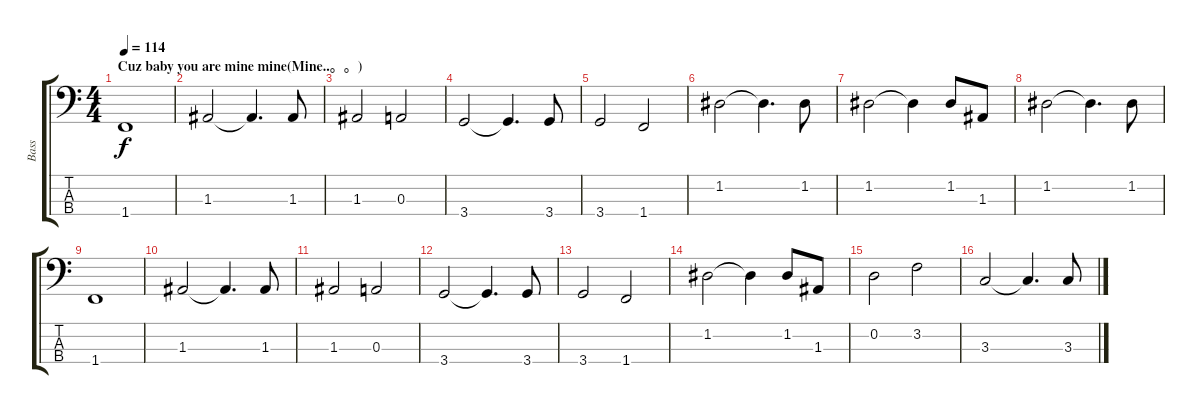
\track ("Bass" "Bass") {instrument electricbasspick}
\staff {score tabs}
\tuning (G2 D2 A1 E1) {hide}
\ts (4 4)
\section ("" "Cuz baby you are mine mine(Mine..。。)")
\tempo 114
\clef f4
\ks c
1.4.1{dy f} |
1.3.2 1.3{t}.4{d} 1.3.8 |
1.3.2 0.3.2 |
3.4.2 3.4{t}.4{d} 3.4.8 |
3.4.2 1.4.2 |
1.2.2 1.2{t}.4{d} 1.2.8 |
1.2.2 1.2{t}.4 1.2.8 1.3.8 |
1.2.2 1.2{t}.4{d} 1.2.8 |
1.4.1 |
1.3.2 1.3{t}.4{d} 1.3.8 |
1.3.2 0.3.2 |
3.4.2 3.4{t}.4{d} 3.4.8 |
3.4.2 1.4.2 |
1.2.2 1.2{t}.4 1.2.8 1.3.8 |
0.2.2 3.2.2 |
3.3.2 3.3{t}.4{d} 3.3.8
